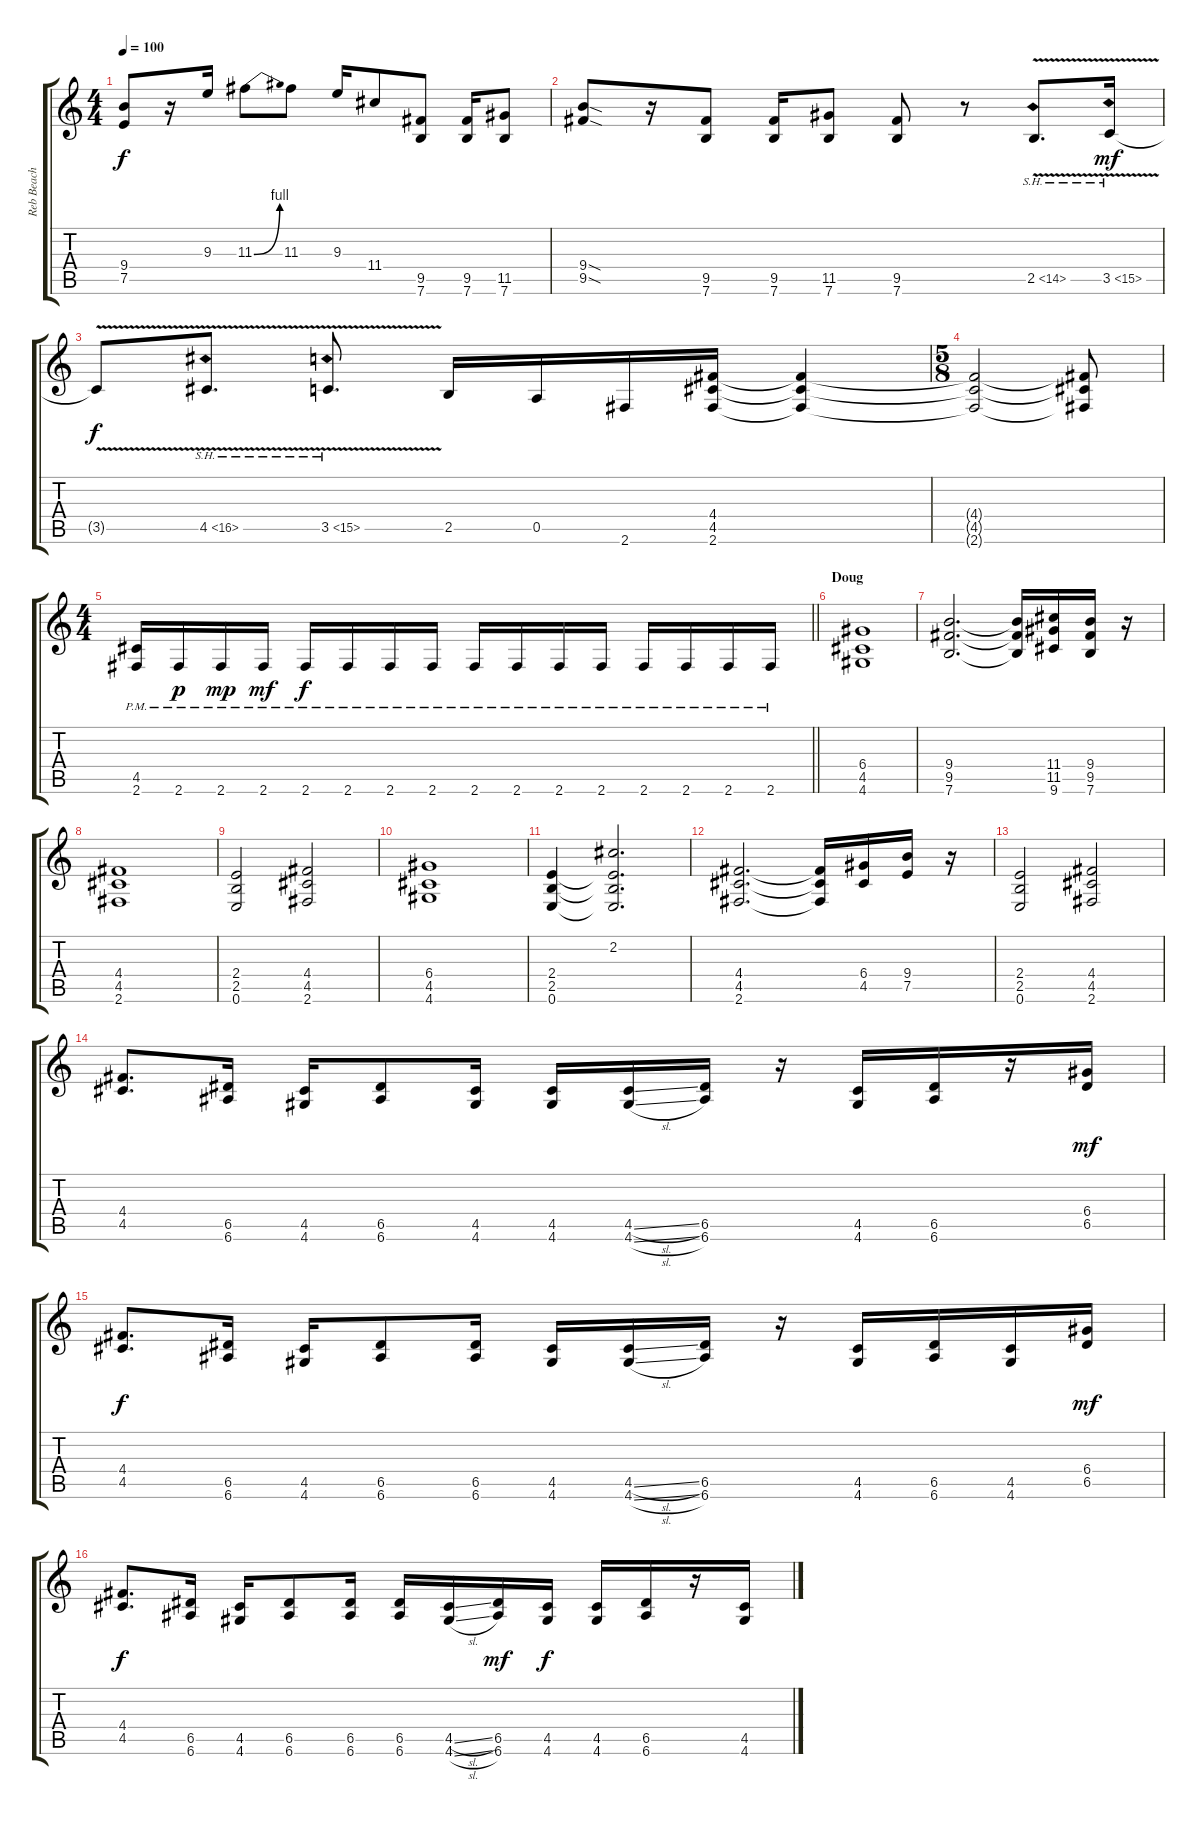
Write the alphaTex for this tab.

\track ("Reb Beach" "Reb Beach") {instrument distortionguitar}
\staff {score tabs}
\tuning (E4 B3 G3 D3 A2 E2) {hide}
\ts (4 4)
\tempo 100
\clef g2
\ks c
(9.4 7.5).8{dy f} r.16 9.3.16 11.3{be (bend 0 0 60 4)}.8 11.3.8 9.3.16 11.4.8 (9.5 7.6).8 (9.5 7.6).16 (11.5 7.6).8 |
(9.4{sod} 9.5{sod}).8 r.16 (9.5 7.6).8 (9.5 7.6).16 (11.5 7.6).8 (9.5 7.6).8 r.8 2.5{sh 12 v}.8{d} 3.5{sh 12 v}.16{dy mf} |
3.5{t}.8{dy f} 4.5{sh 12 v}.8{d} 3.5{sh 12 v}.8{d} 2.5.16 0.5.16 2.6.16 (4.4 4.5 2.6).16 (4.4{t} 4.5{t} 2.6{t}).4 |
\ts (5 8)
(4.4{t} 4.5{t} 2.6{t}).2 (4.4{t} 4.5{t} 2.6{t}).8 |
\ts (4 4)
\barLineRight lightlight
(4.5 2.6{pm}).16 2.6{pm}.16{dy p} 2.6{pm}.16{dy mp} 2.6{pm}.16{dy mf} 2.6{pm}.16{dy f} 2.6{pm}.16 2.6{pm}.16 2.6{pm}.16 2.6{pm}.16 2.6{pm}.16 2.6{pm}.16 2.6{pm}.16 2.6{pm}.16 2.6{pm}.16 2.6{pm}.16 2.6{pm}.16 |
\section ("" "Doug")
(6.4 4.5 4.6).1{volume 9} |
(9.4 9.5 7.6).2{d} (9.4{t} 9.5{t} 7.6{t}).16 (11.4 11.5 9.6).16 (9.4 9.5 7.6).16 r.16 |
(4.4 4.5 2.6).1 |
(2.4 2.5 0.6).2 (4.4 4.5 2.6).2 |
(6.4 4.5 4.6).1 |
(2.4 2.5 0.6).4 (2.2 2.4{t} 2.5{t} 0.6{t}).2{d} |
(4.4 4.5 2.6).2{d} (4.4{t} 4.5{t} 2.6{t}).16 (6.4 4.5).16 (9.4 7.5).16 r.16 |
(2.4 2.5 0.6).2 (4.4 4.5 2.6).2 |
(4.4 4.5).8{d} (6.5 6.6).16 (4.5 4.6).16 (6.5 6.6).8 (4.5 4.6).16 (4.5 4.6).16 (4.5{sl} 4.6{sl}).16 (6.5 6.6).16 r.16 (4.5 4.6).16 (6.5 6.6).16 r.16 (6.4 6.5).16{dy mf} |
(4.4 4.5).8{d dy f} (6.5 6.6).16 (4.5 4.6).16 (6.5 6.6).8 (6.5 6.6).16 (4.5 4.6).16 (4.5{sl} 4.6{sl}).16 (6.5 6.6).16 r.16 (4.5 4.6).16 (6.5 6.6).16 (4.5 4.6).16 (6.4 6.5).16{dy mf} |
(4.4 4.5).8{d dy f} (6.5 6.6).16 (4.5 4.6).16 (6.5 6.6).8 (6.5 6.6).16 (6.5 6.6).16 (4.5{sl} 4.6{sl}).16 (6.5 6.6).16{dy mf} (4.5 4.6).16{dy f} (4.5 4.6).16 (6.5 6.6).16 r.16 (4.5 4.6).16
